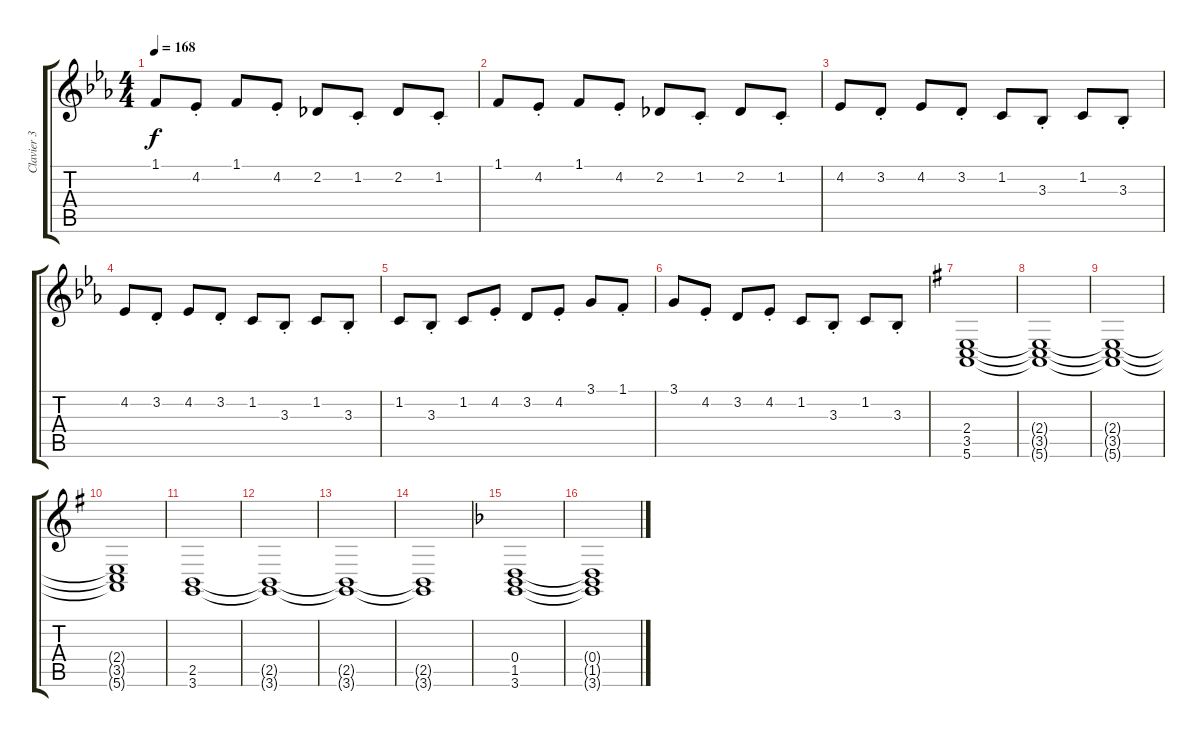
\track ("Clavier 3" "Clavier 3") {instrument stringensemble1}
\staff {score tabs}
\tuning (E4 B3 G3 D3 A2 E2) {hide}
\ts (4 4)
\tempo 168
\clef g2
\ks eb
1.1.8{dy f} 4.2{st}.8 1.1.8 4.2{st}.8 2.2.8 1.2{st}.8 2.2.8 1.2{st}.8 |
1.1.8 4.2{st}.8 1.1.8 4.2{st}.8 2.2.8 1.2{st}.8 2.2.8 1.2{st}.8 |
4.2.8 3.2{st}.8 4.2.8 3.2{st}.8 1.2.8 3.3{st}.8 1.2.8 3.3{st}.8 |
4.2.8 3.2{st}.8 4.2.8 3.2{st}.8 1.2.8 3.3{st}.8 1.2.8 3.3{st}.8 |
1.2.8 3.3{st}.8 1.2.8 4.2{st}.8 3.2.8 4.2{st}.8 3.1.8 1.1{st}.8 |
3.1.8 4.2{st}.8 3.2.8 4.2{st}.8 1.2.8 3.3{st}.8 1.2.8 3.3{st}.8 |
\ks g
(2.4 3.5 5.6).1 |
(2.4{t} 3.5{t} 5.6{t}).1 |
(2.4{t} 3.5{t} 5.6{t}).1 |
(2.4{t} 3.5{t} 5.6{t}).1 |
(2.5 3.6).1 |
(2.5{t} 3.6{t}).1 |
(2.5{t} 3.6{t}).1 |
(2.5{t} 3.6{t}).1 |
\ks f
(0.4 1.5 3.6).1 |
(0.4{t} 1.5{t} 3.6{t}).1
